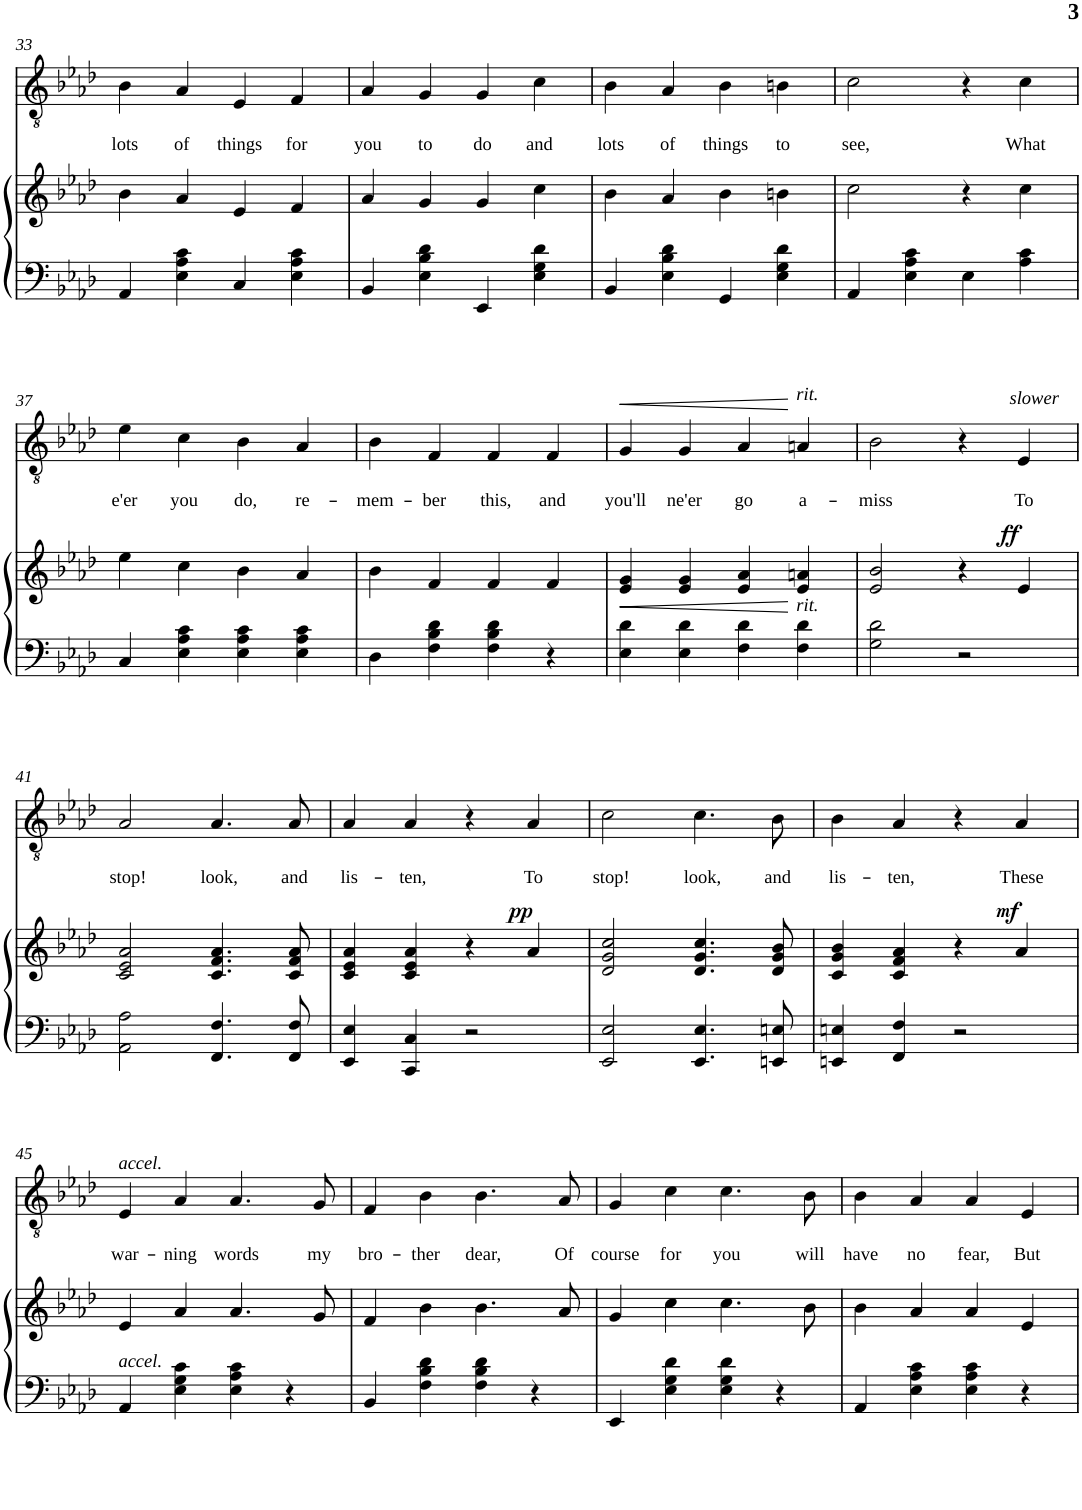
**kern	**kern	**dynam	**kern	**text	**dynam
*part2	*part2	*part2	*part1	*part1	*part1
*staff3	*staff2	*staff2/3	*staff1	*staff1	*staff1
*I"Piano	*	*	*I"Piano	*	*
*I'Pno	*	*	*I'Pno	*	*
!!LO:PB:g=z
*clefF4	*clefG2	*	*clefGv2	*	*
*k[b-e-a-d-]	*k[b-e-a-d-]	*	*k[b-e-a-d-]	*	*
*M4/4	*M4/4	*	*M4/4	*	*
*met(c)	*met(c)	*	*met(c)	*	*
=33	=33	=33	=33	=33	=33
!	!	!	!	!LO:LY:b	!
4AA-/	4b-\	.	4B-\	lots	.
!	!	!	!	!LO:LY:b	!
4E-\ 4A-\ 4c\	4a-/	.	4A-/	of	.
!	!	!	!	!LO:LY:b	!
4C/	4e-/	.	4E-/	things	.
!	!	!	!	!LO:LY:b	!
4E-\ 4A-\ 4c\	4f/	.	4F/	for	.
=34	=34	=34	=34	=34	=34
!	!	!	!	!LO:LY:b	!
4BB-/	4a-/	.	4A-/	you	.
!	!	!	!	!LO:LY:b	!
4E-\ 4B-\ 4d-\	4g/	.	4G/	to	.
!	!	!	!	!LO:LY:b	!
4EE-/	4g/	.	4G/	do	.
!	!	!	!	!LO:LY:b	!
4E-\ 4G\ 4d-\	4cc\	.	4c\	and	.
=35	=35	=35	=35	=35	=35
!	!	!	!	!LO:LY:b	!
4BB-/	4b-\	.	4B-\	lots	.
!	!	!	!	!LO:LY:b	!
4E-\ 4B-\ 4d-\	4a-/	.	4A-/	of	.
!	!	!	!	!LO:LY:b	!
4GG/	4b-\	.	4B-\	things	.
!	!	!	!	!LO:LY:b	!
4E-\ 4G\ 4d-\	4bn\	.	4Bn\	to	.
=36	=36	=36	=36	=36	=36
!	!	!	!	!LO:LY:b	!
4AA-/	2cc\	.	2c\	see,	.
4E-\ 4A-\ 4c\	.	.	.	.	.
4E-\	4r	.	4r	.	.
!	!	!	!	!LO:LY:b	!
4A-\ 4c\	4cc\	.	4c\	What	.
!!LO:LB:g=z
=37	=37	=37	=37	=37	=37
!	!	!	!	!LO:LY:b	!
4C/	4ee-\	.	4e-\	e'er	.
!	!	!	!	!LO:LY:b	!
4E-\ 4A-\ 4c\	4cc\	.	4c\	you	.
!	!	!	!	!LO:LY:b	!
4E-\ 4A-\ 4c\	4b-\	.	4B-\	do,	.
!	!	!	!	!LO:LY:b	!
4E-\ 4A-\ 4c\	4a-/	.	4A-/	re-	.
=38	=38	=38	=38	=38	=38
!	!	!	!	!LO:LY:b	!
4D-\	4b-\	.	4B-\	-mem-	.
!	!	!	!	!LO:LY:b	!
4F\ 4B-\ 4d-\	4f/	.	4F/	-ber	.
!	!	!	!	!LO:LY:b	!
4F\ 4B-\ 4d-\	4f/	.	4F/	this,	.
!	!	!	!	!LO:LY:b	!
4r	4f/	.	4F/	and	.
=39	=39	=39	=39	=39	=39
!	!	!LO:HP:b	!	!LO:LY:b	!LO:HP:b
4E-\ 4d-\	4e-/ 4g/	<	4G/	you'll	<
!	!	!	!	!LO:LY:b	!
4E-\ 4d-\	4e-/ 4g/	.	4G/	ne'er	.
!	!	!	!	!LO:LY:b	!
4F\ 4d-\	4e-/ 4a-/	.	4A-/	go	.
!	!	!	!LO:TX:a:i:t=rit.	!	!
!	!LO:TX:b:i:t=rit.	!	!	!	!
!	!	!	!	!LO:LY:b	!
4F\ 4d-\	4e-/ 4an/	[	4An/	a-	[
=40	=40	=40	=40	=40	=40
!	!	!	!	!LO:LY:b	!
2G\ 2d-\	2e-/ 2b-/	.	2B-\	-miss	.
2r	4r	.	4r	.	.
!	!	!	!LO:TX:a:i:t=slower	!	!
!	!	!LO:DY:a	!	!LO:LY:b	!
.	4e-/	ff	4E-/	To	.
!!LO:LB:g=z
=41	=41	=41	=41	=41	=41
!	!	!	!	!LO:LY:b	!
2AA-\ 2A-\	2c/ 2e-/ 2a-/	.	2A-/	stop!	.
!	!	!	!	!LO:LY:b	!
4.FF/ 4.F/	4.c/ 4.f/ 4.a-/	.	4.A-/	look,	.
!	!	!	!	!LO:LY:b	!
8FF/ 8F/	8c/ 8f/ 8a-/	.	8A-/	and	.
=42	=42	=42	=42	=42	=42
!	!	!	!	!LO:LY:b	!
4EE-/ 4E-/	4c/ 4e-/ 4a-/	.	4A-/	lis-	.
!	!	!	!	!LO:LY:b	!
4CC/ 4C/	4c/ 4e-/ 4a-/	.	4A-/	-ten,	.
2r	4r	.	4r	.	.
!	!	!LO:DY:a	!	!LO:LY:b	!
.	4a-/	pp	4A-/	To	.
=43	=43	=43	=43	=43	=43
!	!	!	!	!LO:LY:b	!
2EE-/ 2E-/	2d-/ 2g/ 2cc/	.	2c\	stop!	.
!	!	!	!	!LO:LY:b	!
4.EE-/ 4.E-/	4.d-/ 4.g/ 4.cc/	.	4.c\	look,	.
!	!	!	!	!LO:LY:b	!
8EEn/ 8En/	8d-/ 8g/ 8b-/	.	8B-\	and	.
=44	=44	=44	=44	=44	=44
!	!	!	!	!LO:LY:b	!
4EEn/ 4En/	4c/ 4g/ 4b-/	.	4B-\	lis-	.
!	!	!	!	!LO:LY:b	!
4FF/ 4F/	4c/ 4f/ 4a-/	.	4A-/	-ten,	.
2r	4r	.	4r	.	.
!	!	!LO:DY:a	!	!LO:LY:b	!
.	4a-/	mf	4A-/	These	.
!!LO:LB:g=z
=45	=45	=45	=45	=45	=45
!	!	!	!LO:TX:a:i:t=accel.	!	!
!LO:TX:a:i:t=accel.	!	!	!	!	!
!	!	!	!	!LO:LY:b	!
4AA-/	4e-/	.	4E-/	war-	.
!	!	!	!	!LO:LY:b	!
4E-\ 4G\ 4c\	4a-/	.	4A-/	-ning	.
!	!	!	!	!LO:LY:b	!
4E-\ 4A-\ 4c\	4.a-/	.	4.A-/	words	.
4r	.	.	.	.	.
!	!	!	!	!LO:LY:b	!
.	8g/	.	8G/	my	.
=46	=46	=46	=46	=46	=46
!	!	!	!	!LO:LY:b	!
4BB-/	4f/	.	4F/	bro-	.
!	!	!	!	!LO:LY:b	!
4F\ 4B-\ 4d-\	4b-\	.	4B-\	-ther	.
!	!	!	!	!LO:LY:b	!
4F\ 4B-\ 4d-\	4.b-\	.	4.B-\	dear,	.
4r	.	.	.	.	.
!	!	!	!	!LO:LY:b	!
.	8a-/	.	8A-/	Of	.
=47	=47	=47	=47	=47	=47
!	!	!	!	!LO:LY:b	!
4EE-/	4g/	.	4G/	course	.
!	!	!	!	!LO:LY:b	!
4E-\ 4G\ 4d-\	4cc\	.	4c\	for	.
!	!	!	!	!LO:LY:b	!
4E-\ 4G\ 4d-\	4.cc\	.	4.c\	you	.
4r	.	.	.	.	.
!	!	!	!	!LO:LY:b	!
.	8b-\	.	8B-\	will	.
=48	=48	=48	=48	=48	=48
!	!	!	!	!LO:LY:b	!
4AA-/	4b-\	.	4B-\	have	.
!	!	!	!	!LO:LY:b	!
4E-\ 4A-\ 4c\	4a-/	.	4A-/	no	.
!	!	!	!	!LO:LY:b	!
4E-\ 4A-\ 4c\	4a-/	.	4A-/	fear,	.
!	!	!	!	!LO:LY:b	!
4r	4e-/	.	4E-/	But	.
=	=	=	=	=	=
*-	*-	*-	*-	*-	*-
